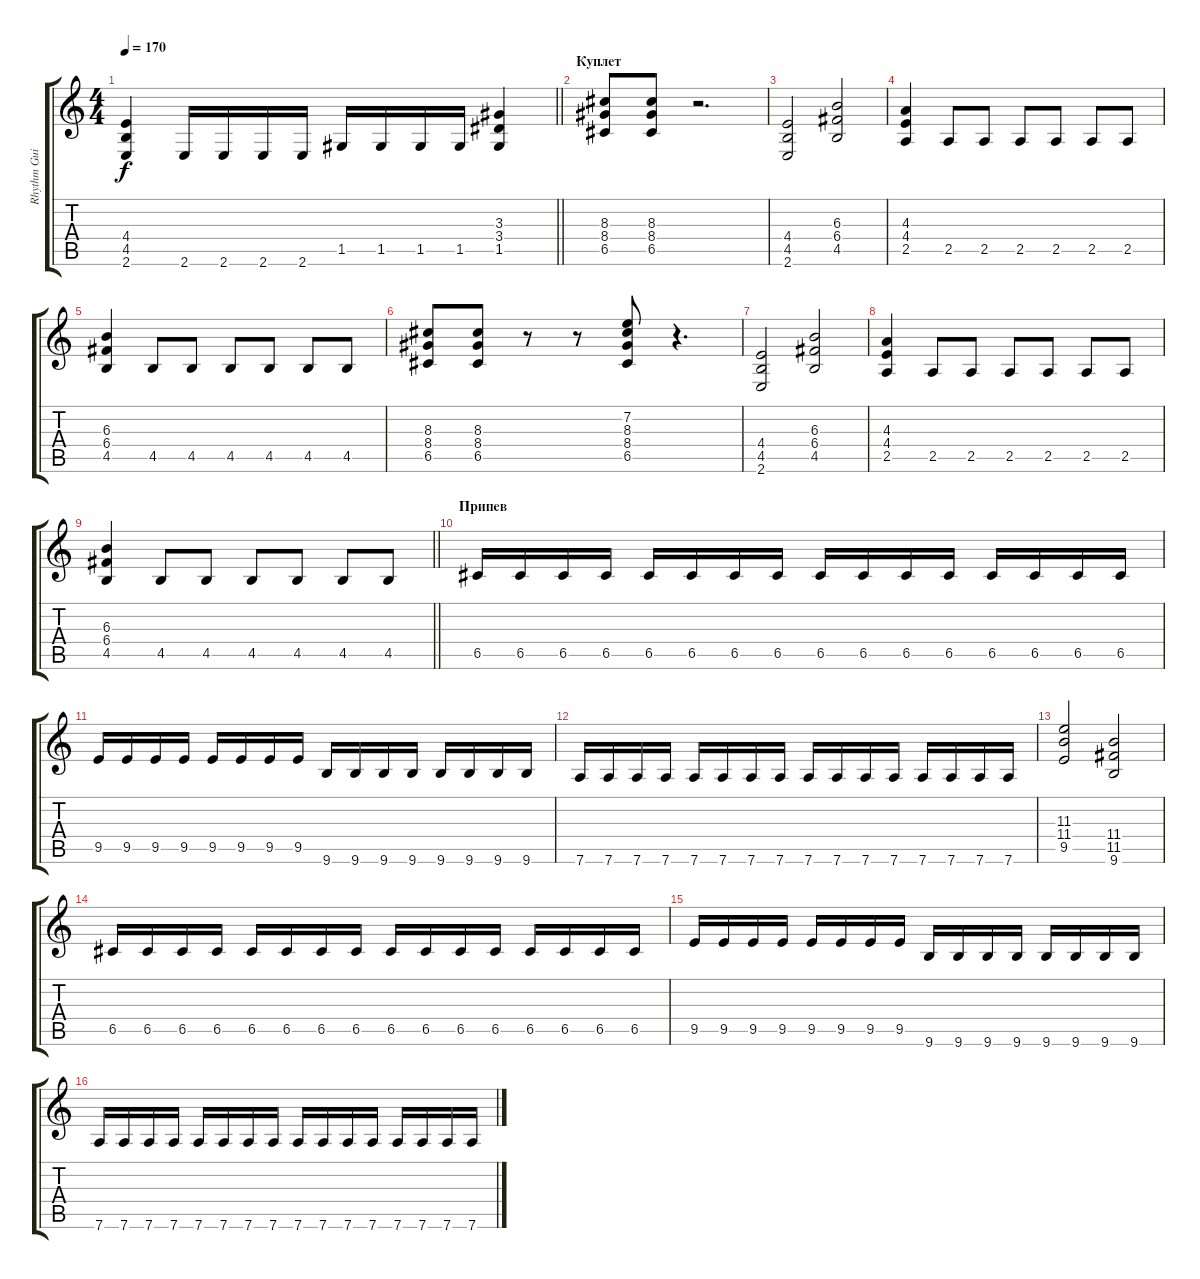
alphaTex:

\track ("Rhythm Guitar" "Rhythm Gui") {instrument distortionguitar}
\staff {score tabs}
\tuning (D4 A3 F3 C3 G2 D2) {hide}
\ts (4 4)
\tempo 170
\clef g2
\barLineRight lightlight
\ks c
(4.4 4.5 2.6).4{dy f} 2.6.16 2.6.16 2.6.16 2.6.16 1.5.16 1.5.16 1.5.16 1.5.16 (3.3 3.4 1.5).4 |
\section ("" "Куплет")
(8.3 8.4 6.5).8 (8.3 8.4 6.5).8 r.2{d} |
(4.4 4.5 2.6).2 (6.3 6.4 4.5).2 |
(4.3 4.4 2.5).4 2.5.8 2.5.8 2.5.8 2.5.8 2.5.8 2.5.8 |
(6.3 6.4 4.5).4 4.5.8 4.5.8 4.5.8 4.5.8 4.5.8 4.5.8 |
(8.3 8.4 6.5).8 (8.3 8.4 6.5).8 r.8 r.8 (7.2 8.3 8.4 6.5).8 r.4{d} |
(4.4 4.5 2.6).2 (6.3 6.4 4.5).2 |
(4.3 4.4 2.5).4 2.5.8 2.5.8 2.5.8 2.5.8 2.5.8 2.5.8 |
\barLineRight lightlight
(6.3 6.4 4.5).4 4.5.8 4.5.8 4.5.8 4.5.8 4.5.8 4.5.8 |
\section ("" "Припев")
6.5.16 6.5.16 6.5.16 6.5.16 6.5.16 6.5.16 6.5.16 6.5.16 6.5.16 6.5.16 6.5.16 6.5.16 6.5.16 6.5.16 6.5.16 6.5.16 |
9.5.16 9.5.16 9.5.16 9.5.16 9.5.16 9.5.16 9.5.16 9.5.16 9.6.16 9.6.16 9.6.16 9.6.16 9.6.16 9.6.16 9.6.16 9.6.16 |
7.6.16 7.6.16 7.6.16 7.6.16 7.6.16 7.6.16 7.6.16 7.6.16 7.6.16 7.6.16 7.6.16 7.6.16 7.6.16 7.6.16 7.6.16 7.6.16 |
(11.3 11.4 9.5).2 (11.4 11.5 9.6).2 |
6.5.16 6.5.16 6.5.16 6.5.16 6.5.16 6.5.16 6.5.16 6.5.16 6.5.16 6.5.16 6.5.16 6.5.16 6.5.16 6.5.16 6.5.16 6.5.16 |
9.5.16 9.5.16 9.5.16 9.5.16 9.5.16 9.5.16 9.5.16 9.5.16 9.6.16 9.6.16 9.6.16 9.6.16 9.6.16 9.6.16 9.6.16 9.6.16 |
7.6.16 7.6.16 7.6.16 7.6.16 7.6.16 7.6.16 7.6.16 7.6.16 7.6.16 7.6.16 7.6.16 7.6.16 7.6.16 7.6.16 7.6.16 7.6.16
